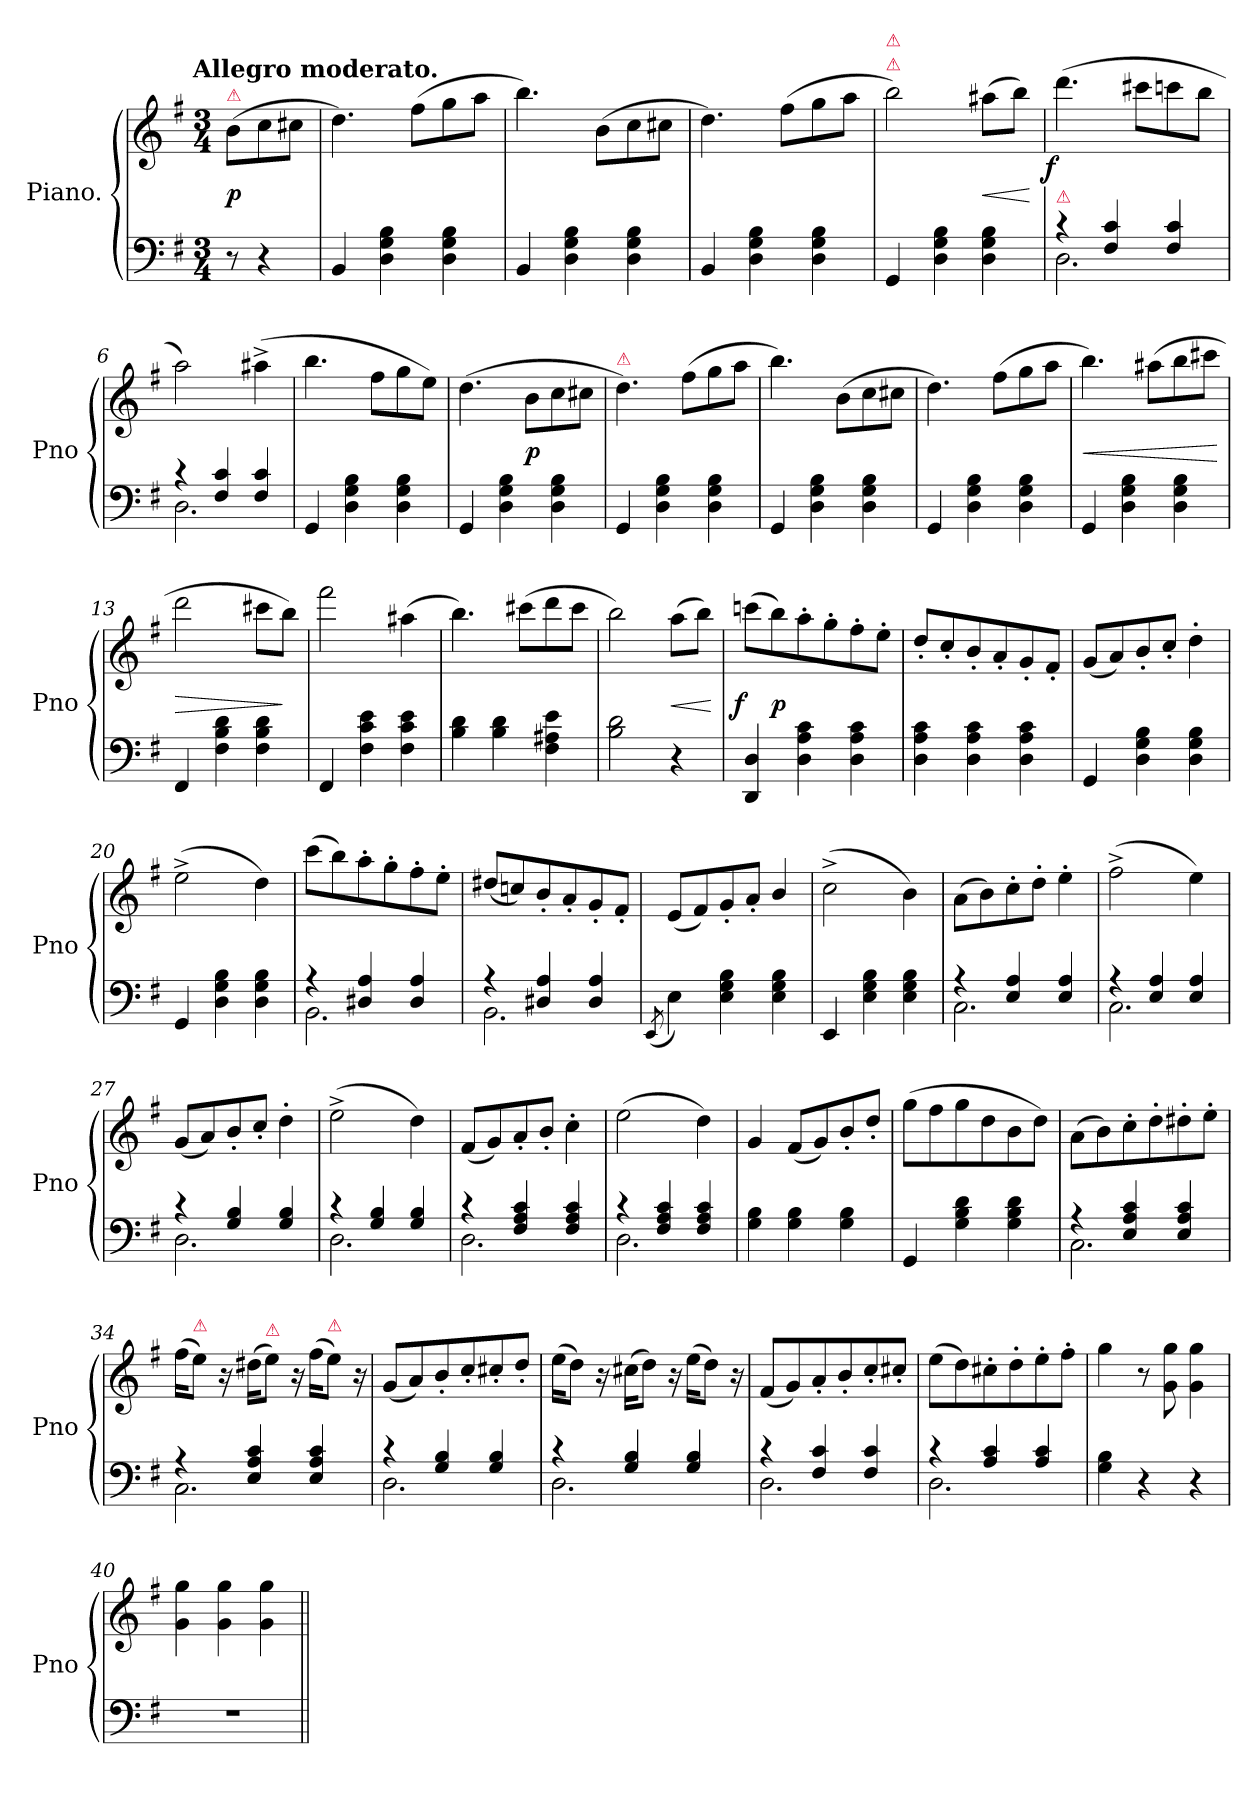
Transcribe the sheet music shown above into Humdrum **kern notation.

**kern	**kern	**dynam
*part1	*part1	*part1
*staff2	*staff1	*staff1/2
*I"Piano.	*	*
*I'Pno	*	*
*clefF4	*clefG2	*
*k[f#]	*k[f#]	*
!!LO:TX:omd:t=Allegro moderato.
*M3/4	*M3/4	*
*MM132	*MM132	*
=	=	=
!	!LO:TX:a:color=crimson:t=⚠	!
8r	(8b\L	p
4r	8cc\	.
.	8cc#X\J	.
=1	=1	=1
4BB/	4.dd\)	.
4D\ 4G\ 4B\	.	.
.	(8ff#\L	.
4D\ 4G\ 4B\	8gg\	.
.	8aa\J	.
=2	=2	=2
4BB/	4.bb\)	.
4D\ 4G\ 4B\	.	.
.	(8b\L	.
4D\ 4G\ 4B\	8cc\	.
.	8cc#X\J	.
=3	=3	=3
4BB/	4.dd\)	.
4D\ 4G\ 4B\	.	.
.	(8ff#\L	.
4D\ 4G\ 4B\	8gg\	.
.	8aa\J	.
=4	=4	=4
!	!LO:TX:a:color=crimson:t=⚠	!
!	!LO:TX:a:color=crimson:t=⚠	!
4GG/	2bb\)	.
4D\ 4G\ 4B\	.	.
4D\ 4G\ 4B\	(8aa#X\L	<
.	8bb\J)	.
.	.	[
=5	=5	=5
*^	*	*
!LO:TX:a:color=crimson:t=⚠	!	!	!
!	!	!	!LO:DY:rj
4r	2.D\	(4.ddd\	f
4F#/ 4c/	.	.	.
.	.	8ccc#X\L	.
4F#/ 4c/	.	8cccn\	.
.	.	8bb\J	.
=6	=6	=6	=6
4r	2.D\	2aa\)	.
4F#/ 4c/	.	.	.
4F#/ 4c/	.	(4aa#X^<\	.
*v	*v	*	*
=7	=7	=7
4GG/	4.bb\	.
4D\ 4G\ 4B\	.	.
.	8ff#\L	.
4D\ 4G\ 4B\	8gg\	.
.	8ee\J)	.
=8	=8	=8
4GG/	(4.dd\	.
4D\ 4G\ 4B\	.	.
.	8b\L	p
4D\ 4G\ 4B\	8cc\	.
.	8cc#X\J	.
=9	=9	=9
!	!LO:TX:a:color=crimson:t=⚠	!
4GG/	4.dd\)	.
4D\ 4G\ 4B\	.	.
.	(8ff#\L	.
4D\ 4G\ 4B\	8gg\	.
.	8aa\J	.
=10	=10	=10
4GG/	4.bb\)	.
4D\ 4G\ 4B\	.	.
.	(8b\L	.
4D\ 4G\ 4B\	8cc\	.
.	8cc#X\J	.
=11	=11	=11
4GG/	4.dd\)	.
4D\ 4G\ 4B\	.	.
.	(8ff#\L	.
4D\ 4G\ 4B\	8gg\	.
.	8aa\J	.
=12	=12	=12
4GG/	4.bb\)	<
4D\ 4G\ 4B\	.	.
.	(8aa#X\L	.
4D\ 4G\ 4B\	8bb\	.
.	8ccc#X\J	.
.	.	[
=13	=13	=13
4FF#/	2ddd\	>
4F#\ 4B\ 4d\	.	.
4F#\ 4B\ 4d\	8ccc#X\L	.
.	8bb\J)	]
=14	=14	=14
4FF#/	2fff#\	.
4F#\ 4c\ 4e\	.	.
4F#\ 4c\ 4e\	(4aa#X\	.
=15	=15	=15
4B\ 4d\	4.bb\)	.
4B\ 4d\	.	.
.	(8ccc#X\L	.
4F#\ 4A#X\ 4e\	8ddd\	.
.	8ccc#\J	.
=16	=16	=16
2B\ 2d\	2bb\)	.
4r	(8aa\L	<
.	8bb\J)	.
.	.	[
=17	=17	=17
!	!	!LO:DY:rj
4DD/ 4D/	(8cccn\L	f
.	8bb\)	p
4D\ 4A\ 4c\	8aa'\	.
.	8gg'\	.
4D\ 4A\ 4c\	8ff#'\	.
.	8ee'\J	.
=18	=18	=18
4D\ 4A\ 4c\	8dd'/L	.
.	8cc'/	.
4D\ 4A\ 4c\	8b'/	.
.	8a'/	.
4D\ 4A\ 4c\	8g'/	.
.	8f#'/J	.
=19	=19	=19
4GG/	(8g/L	.
.	8a/)	.
4D\ 4G\ 4B\	8b'/	.
.	8cc'/J	.
4D\ 4G\ 4B\	4dd'\	.
=20	=20	=20
4GG/	(2ee^<\	.
4D\ 4G\ 4B\	.	.
4D\ 4G\ 4B\	4dd\)	.
=21	=21	=21
*^	*	*
4r	2.BB\	(8ccc\L	.
.	.	8bb\)	.
4D#X/ 4A/	.	8aa'\	.
.	.	8gg'\	.
4D#/ 4A/	.	8ff#'\	.
.	.	8ee'\J	.
=22	=22	=22	=22
4r	2.BB\	(8dd#X/L	.
.	.	8ccn/)	.
4D#X/ 4A/	.	8b'/	.
.	.	8a'/	.
4D#/ 4A/	.	8g'/	.
.	.	8f#'/J	.
*v	*v	*	*
=23	=23	=23
(>8qEE/	.	.
4E\)	(8e/L	.
.	8f#/)	.
4E\ 4G\ 4B\	8g'/	.
.	8a'/J	.
4E\ 4G\ 4B\	4b/	.
=24	=24	=24
4EE/	(2cc^<\	.
4E\ 4G\ 4B\	.	.
4E\ 4G\ 4B\	4b\)	.
=25	=25	=25
*^	*	*
4r	2.C\	(8a\L	.
.	.	8b\)	.
4E/ 4A/	.	8cc'\	.
.	.	8dd'\J	.
4E/ 4A/	.	4ee'\	.
=26	=26	=26	=26
4r	2.C\	(2ff#^<\	.
4E/ 4A/	.	.	.
4E/ 4A/	.	4ee\)	.
=27	=27	=27	=27
4r	2.D\	(8g/L	.
.	.	8a/)	.
4G/ 4B/	.	8b'/	.
.	.	8cc'/J	.
4G/ 4B/	.	4dd'\	.
=28	=28	=28	=28
4r	2.D\	(2ee^<\	.
4G/ 4B/	.	.	.
4G/ 4B/	.	4dd\)	.
=29	=29	=29	=29
4r	2.D\	(8f#/L	.
.	.	8g/)	.
4F#/ 4A/ 4c/	.	8a'/	.
.	.	8b'/J	.
4F#/ 4A/ 4c/	.	4cc'\	.
=30	=30	=30	=30
4r	2.D\	(2ee\	.
4F#/ 4A/ 4c/	.	.	.
4F#/ 4A/ 4c/	.	4dd\)	.
*v	*v	*	*
=31	=31	=31
4G\ 4B\	4g/	.
4G\ 4B\	(8f#/L	.
.	8g/)	.
4G\ 4B\	8b'/	.
.	8dd'/J	.
=32	=32	=32
4GG/	(8gg\L	.
.	8ff#\	.
4G\ 4B\ 4d\	8gg\	.
.	8dd\	.
4G\ 4B\ 4d\	8b\	.
.	8dd\J)	.
=33	=33	=33
*^	*	*
4r	2.C\	(8a\L	.
.	.	8b\)	.
4E/ 4A/ 4c/	.	8cc'\	.
.	.	8dd'\	.
4E/ 4A/ 4c/	.	8dd#X'\	.
.	.	8ee'\J	.
=34	=34	=34	=34
4r	2.C\	(16ff#\KL	.
!	!	!LO:TX:a:color=crimson:t=⚠	!
.	.	8ee\J)	.
.	.	16r	.
4E/ 4A/ 4c/	.	(16dd#X\KL	.
!	!	!LO:TX:a:color=crimson:t=⚠	!
.	.	8ee\J)	.
.	.	16r	.
4E/ 4A/ 4c/	.	(16ff#\KL	.
!	!	!LO:TX:a:color=crimson:t=⚠	!
.	.	8ee\J)	.
.	.	16r	.
=35	=35	=35	=35
4r	2.D\	(8g/L	.
.	.	8a/)	.
4G/ 4B/	.	8b'/	.
.	.	8cc'/	.
4G/ 4B/	.	8cc#X'/	.
.	.	8dd'/J	.
=36	=36	=36	=36
4r	2.D\	(16ee\KL	.
.	.	8dd\J)	.
.	.	16r	.
4G/ 4B/	.	(16cc#X\KL	.
.	.	8dd\J)	.
.	.	16r	.
4G/ 4B/	.	(16ee\KL	.
.	.	8dd\J)	.
.	.	16r	.
=37	=37	=37	=37
4r	2.D\	(8f#/L	.
.	.	8g/)	.
4F#/ 4c/	.	8a'/	.
.	.	8b'/	.
4F#/ 4c/	.	8cc'/	.
.	.	8cc#X'/J	.
=38	=38	=38	=38
4r	2.D\	(8ee\L	.
.	.	8dd\)	.
4A/ 4c/	.	8cc#X'\	.
.	.	8dd'\	.
4A/ 4c/	.	8ee'\	.
.	.	8ff#'\J	.
*v	*v	*	*
=39	=39	=39
4G\ 4B\	4gg\	.
4r	8r	.
.	8g\ 8gg\	.
4r	4g\ 4gg\	.
=40	=40	=40
2.r	4g\ 4gg\	.
.	4g\ 4gg\	.
.	4g\ 4gg\	.
=||	=||	=||
*-	*-	*-
